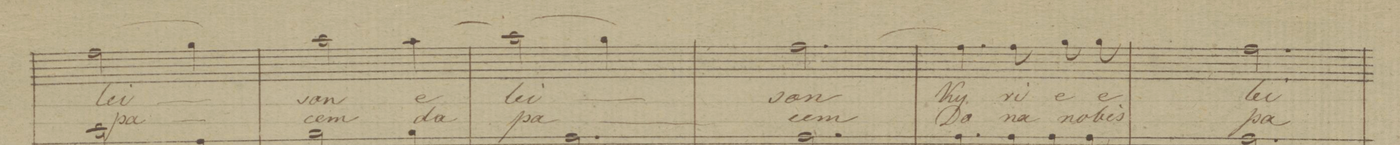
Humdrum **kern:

**kern	**dynam	**text	**text
*I"Canto	*	*	*
*clefC1	*	*	*
*k[b-]	*	*	*
*M3/4	*	*	*
(2dd\	.	-lei-	pa-
4ee\)	.	.	.
=15	=15	=15	=15
2ff\	.	-son	-cem
[4ff\	.	e-	da
=16	=16	=16	=16
(2ff\]	.	-lei-	pa-
4ee\)	.	.	.
=17	=17	=17	=17
(2.dd\	.	-son	-cem
=18	=18	=18	=18
4.dd\)	.	Ky-	Do-
*8\right	*	*	*
8dd\	.	-ri-	-na
8ee\	.	-e	no-
8ee\	.	e-	-bis
=19	=19	=19	=19
2.dd\	.	-lei-	pa-
=20	=20	=20	=20
*-	*-	*-	*-
